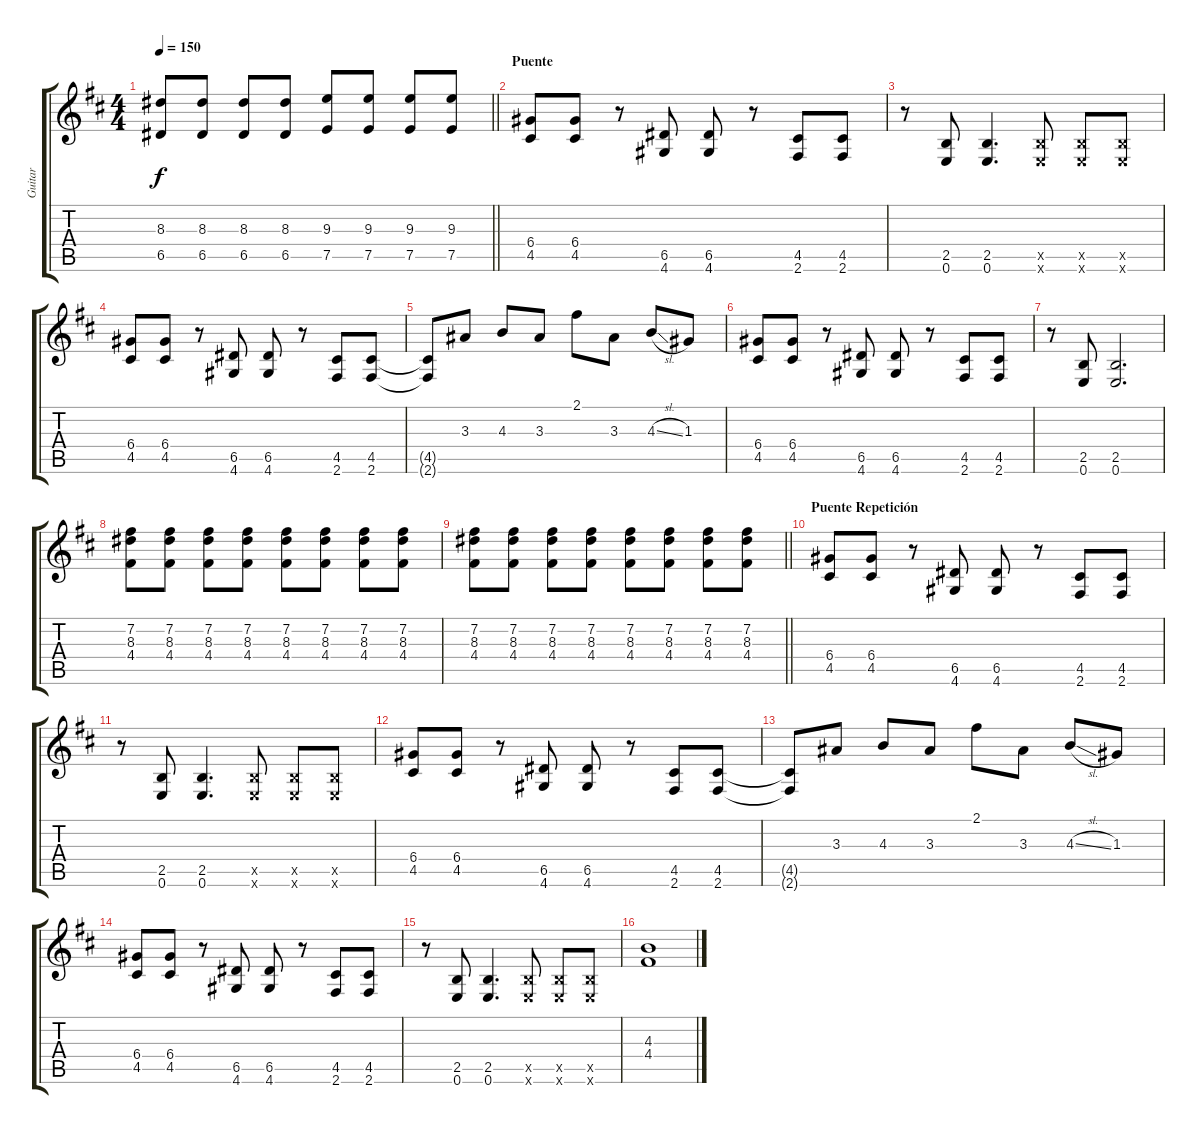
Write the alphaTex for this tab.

\track ("Guitar" "Guitar") {instrument overdrivenguitar}
\staff {score tabs}
\tuning (E4 B3 G3 D3 A2 E2) {hide}
\ts (4 4)
\tempo 150
\clef g2
\barLineRight lightlight
\ks bminor
(8.3 6.5).8{dy f} (8.3 6.5).8 (8.3 6.5).8 (8.3 6.5).8 (9.3 7.5).8 (9.3 7.5).8 (9.3 7.5).8 (9.3 7.5).8 |
\section ("" "Puente")
(6.4 4.5).8 (6.4 4.5).8 r.8 (6.5 4.6).8 (6.5 4.6).8 r.8 (4.5 2.6).8 (4.5 2.6).8 |
r.8 (2.5 0.6).8 (2.5 0.6).4{d} (2.5{x} 0.6{x}).8 (2.5{x} 0.6{x}).8 (2.5{x} 0.6{x}).8 |
(6.4 4.5).8 (6.4 4.5).8 r.8 (6.5 4.6).8 (6.5 4.6).8 r.8 (4.5 2.6).8 (4.5 2.6).8 |
(4.5{t} 2.6{t}).8 3.3.8 4.3.8 3.3.8 2.1.8 3.3.8 4.3{sl}.8 1.3.8 |
(6.4 4.5).8 (6.4 4.5).8 r.8 (6.5 4.6).8 (6.5 4.6).8 r.8 (4.5 2.6).8 (4.5 2.6).8 |
r.8 (2.5 0.6).8 (2.5 0.6).2{d} |
(7.2 8.3 4.4).8 (7.2 8.3 4.4).8 (7.2 8.3 4.4).8 (7.2 8.3 4.4).8 (7.2 8.3 4.4).8 (7.2 8.3 4.4).8 (7.2 8.3 4.4).8 (7.2 8.3 4.4).8 |
\barLineRight lightlight
(7.2 8.3 4.4).8 (7.2 8.3 4.4).8 (7.2 8.3 4.4).8 (7.2 8.3 4.4).8 (7.2 8.3 4.4).8 (7.2 8.3 4.4).8 (7.2 8.3 4.4).8 (7.2 8.3 4.4).8 |
\section ("" "Puente Repetición")
(6.4 4.5).8 (6.4 4.5).8 r.8 (6.5 4.6).8 (6.5 4.6).8 r.8 (4.5 2.6).8 (4.5 2.6).8 |
r.8 (2.5 0.6).8 (2.5 0.6).4{d} (2.5{x} 0.6{x}).8 (2.5{x} 0.6{x}).8 (2.5{x} 0.6{x}).8 |
(6.4 4.5).8 (6.4 4.5).8 r.8 (6.5 4.6).8 (6.5 4.6).8 r.8 (4.5 2.6).8 (4.5 2.6).8 |
(4.5{t} 2.6{t}).8 3.3.8 4.3.8 3.3.8 2.1.8 3.3.8 4.3{sl}.8 1.3.8 |
(6.4 4.5).8 (6.4 4.5).8 r.8 (6.5 4.6).8 (6.5 4.6).8 r.8 (4.5 2.6).8 (4.5 2.6).8 |
r.8 (2.5 0.6).8 (2.5 0.6).4{d} (2.5{x} 0.6{x}).8 (2.5{x} 0.6{x}).8 (2.5{x} 0.6{x}).8 |
(4.3 4.4).1
